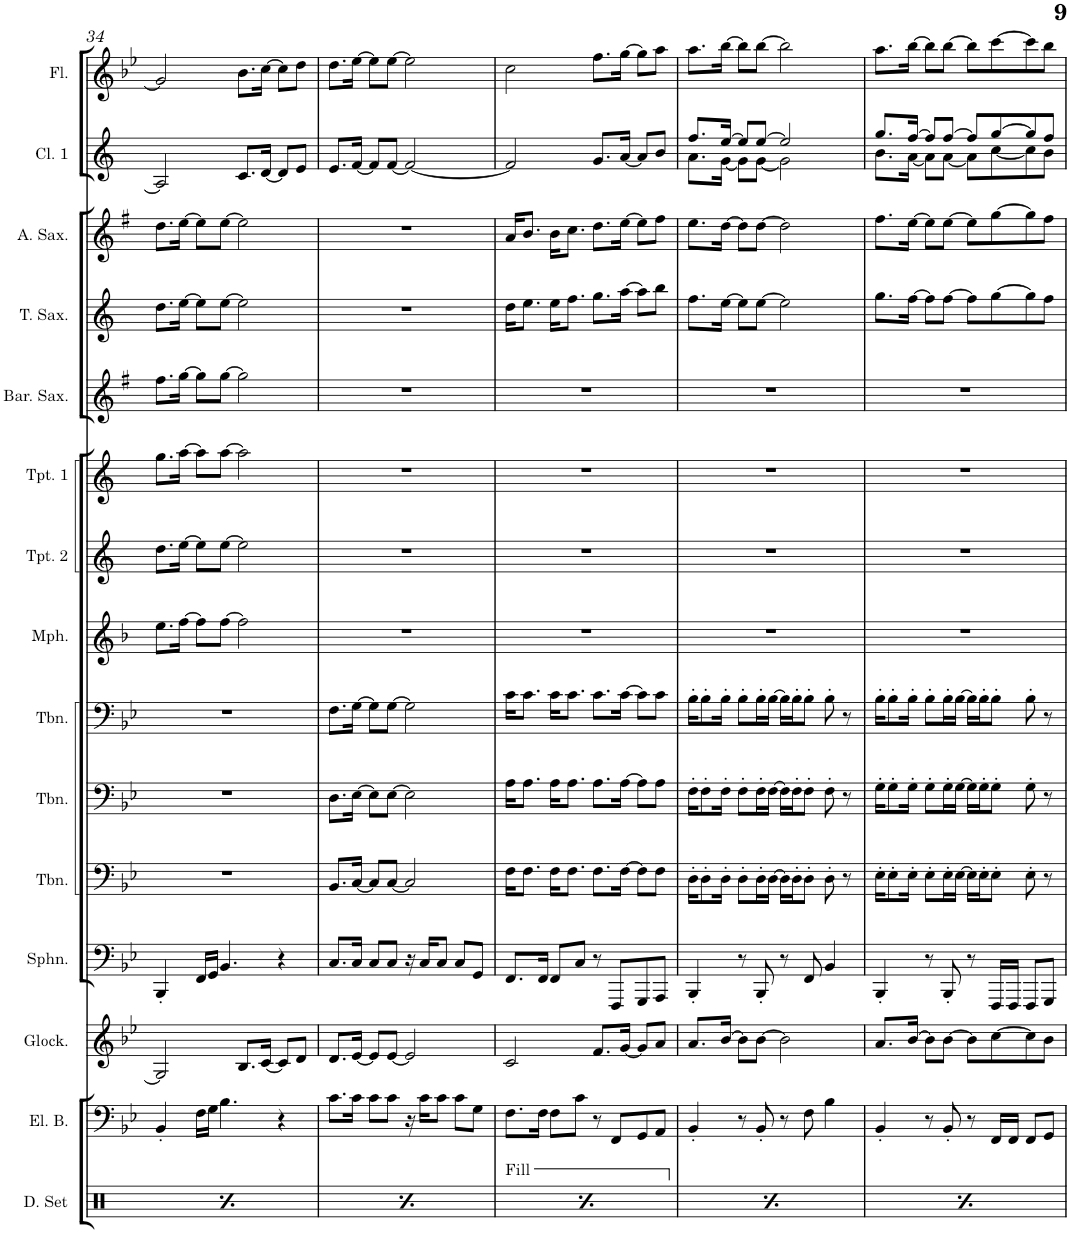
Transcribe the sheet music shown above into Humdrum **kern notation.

**kern	**kern	**kern	**kern	**kern	**kern	**kern	**kern	**kern	**kern	**kern	**kern	**kern	**kern	**kern
*part15	*part14	*part13	*part12	*part11	*part10	*part9	*part8	*part7	*part6	*part5	*part4	*part3	*part2	*part1
*staff15	*staff14	*staff13	*staff12	*staff11	*staff10	*staff9	*staff8	*staff7	*staff6	*staff5	*staff4	*staff3	*staff2	*staff1
*I"Drumset	*I"Electric Bass	*I"Glockenspiel	*I"Sousaphone	*I"Trombone	*I"Trombone	*I"Trombone	*I"Mellophone	*I"Trumpet 2	*I"Trumpet 1	*I"Baritone Sax	*I"Tenor Sax	*I"Alto Sax	*I"Clarinet 1	*I"Flute
*I'D. Set	*I'El. B.	*I'Glock.	*I'Sphn.	*I'Tbn.	*I'Tbn.	*I'Tbn.	*I'Mph.	*I'Tpt. 2	*I'Tpt. 1	*I'Bar. Sax.	*I'T. Sax.	*I'A. Sax.	*I'Cl. 1	*I'Fl.
!!LO:PB:g=z
*clefX	*clefF4	*clefG2	*clefF4	*clefF4	*clefF4	*clefF4	*clefG2	*clefG2	*clefG2	*clefG2	*clefG2	*clefG2	*clefG2	*clefG2
*	*Trd7c12	*Trd-14c-24	*	*	*	*	*Trd4c7	*Trd1c2	*Trd1c2	*Trd12c21	*Trd8c14	*Trd5c9	*Trd1c2	*
*k[]	*k[b-e-]	*k[b-e-]	*k[b-e-]	*k[b-e-]	*k[b-e-]	*k[b-e-]	*k[b-]	*k[]	*k[]	*k[f#]	*k[]	*k[f#]	*k[]	*k[b-e-]
*M4/4	*M4/4	*M4/4	*M4/4	*M4/4	*M4/4	*M4/4	*M4/4	*M4/4	*M4/4	*M4/4	*M4/4	*M4/4	*M4/4	*M4/4
=34	=34	=34	=34	=34	=34	=34	=34	=34	=34	=34	=34	=34	=34	=34
*^	*	*	*	*	*	*	*	*	*	*	*	*	*	*
8r	4Rf\	4BB-'/	2G/]	4BBB-'/	1r	1r	1r	8.ee\L	8.dd\L	8.gg\L	8.ff#\L	8.dd\L	8.dd\L	2A/]	2g/]
8Ree/L	.	.	.	.	.	.	.	.	.	.	.	.	.	.	.
.	.	.	.	.	.	.	.	[16ff\Jk	[16ee\Jk	[16aa\Jk	[16gg\Jk	[16ee\Jk	[16ee\Jk	.	.
8Rcc/	4Rf\	16F\LL	.	16FF/LL	.	.	.	8ff\L]	8ee\L]	8aa\L]	8gg\L]	8ee\L]	8ee\L]	.	.
.	.	16G\JJ	.	16GG/JJ	.	.	.	.	.	.	.	.	.	.	.
8Ree/J	.	4.B-\	.	4.BB-/	.	.	.	[8ff\J	[8ee\J	[8aa\J	[8gg\J	[8ee\J	[8ee\J	.	.
8r	4Rf\	.	8.B-/L	.	.	.	.	2ff\]	2ee\]	2aa\]	2gg\]	2ee\]	2ee\]	8.c/L	8.b-\L
8Ree/L	.	.	.	.	.	.	.	.	.	.	.	.	.	.	.
.	.	.	[16c/Jk	.	.	.	.	.	.	.	.	.	.	[16d/Jk	[16cc\Jk
8Rcc/	4Rf\	4r	8c/L]	4r	.	.	.	.	.	.	.	.	.	8d/L]	8cc\L]
8Ree/J	.	.	8d/J	.	.	.	.	.	.	.	.	.	.	8e/J	8dd\J
=35	=35	=35	=35	=35	=35	=35	=35	=35	=35	=35	=35	=35	=35	=35	=35
8r	4Rf\	8.c\L	8.d/L	8.C/L	8.BB-/L	8.D\L	8.F\L	1r	1r	1r	1r	1r	1r	8.e/L	8.dd\L
8Ree/L	.	.	.	.	.	.	.	.	.	.	.	.	.	.	.
.	.	16c\Jk	[16e-/Jk	16C/Jk	[16C/Jk	[16E-\Jk	[16G\Jk	.	.	.	.	.	.	[16f/Jk	[16ee-\Jk
8Rcc/	4Rf\	8c\L	8e-/L]	8C/L	8C/L]	8E-\L]	8G\L]	.	.	.	.	.	.	8f/L]	8ee-\L]
8Ree/J	.	8c\J	[8e-/J	8C/J	[8C/J	[8E-\J	[8G\J	.	.	.	.	.	.	[8f/J	[8ee-\J
8r	4Rf\	16r	2e-/]	16r	2C/]	2E-\]	2G\]	.	.	.	.	.	.	2f/_	2ee-\]
.	.	16c\KL	.	16C/KL	.	.	.	.	.	.	.	.	.	.	.
8Ree/L	.	8c\J	.	8C/J	.	.	.	.	.	.	.	.	.	.	.
8Rcc/	4Rf\	8c\L	.	8C/L	.	.	.	.	.	.	.	.	.	.	.
8Ree/J	.	8G\J	.	8GG/J	.	.	.	.	.	.	.	.	.	.	.
=36	=36	=36	=36	=36	=36	=36	=36	=36	=36	=36	=36	=36	=36	=36	=36
8r	4Rf\	8.F\L	2c/	8.FF/L	16F\KL	16A\KL	16c\KL	1r	1r	1r	1r	16dd\KL	16a/KL	2f/]	2cc\
.	.	.	.	.	8.F\J	8.A\J	8.c\J	.	.	.	.	8.ee\J	8.b/J	.	.
8Ree/L	.	.	.	.	.	.	.	.	.	.	.	.	.	.	.
.	.	16F\Jk	.	16FF/Jk	.	.	.	.	.	.	.	.	.	.	.
8Rcc/	4Rf\	8F\L	.	8FF/L	16F\KL	16A\KL	16c\KL	.	.	.	.	16ee\KL	16b\KL	.	.
.	.	.	.	.	8.F\J	8.A\J	8.c\J	.	.	.	.	8.ff\J	8.cc\J	.	.
8Ree/J	.	8c\J	.	8C/J	.	.	.	.	.	.	.	.	.	.	.
8r	4Rf\	8r	8.f/L	8r	8.F\L	8.A\L	8.c\L	.	.	.	.	8.gg\L	8.dd\L	8.g/L	8.ff\L
8Ree/L	.	8FF/L	.	8FFF/L	.	.	.	.	.	.	.	.	.	.	.
.	.	.	[16g/Jk	.	[16F\Jk	[16A\Jk	[16c\Jk	.	.	.	.	[16aa\Jk	[16ee\Jk	[16a/Jk	[16gg\Jk
8Rcc/	4Rf\	8GG/	8g/L]	8GGG/	8F\L]	8A\L]	8c\L]	.	.	.	.	8aa\L]	8ee\L]	8a/L]	8gg\L]
8Ree/J	.	8AA/J	8a/J	8AAA/J	8F\J	8A\J	8c\J	.	.	.	.	8bb\J	8ff#\J	8b/J	8aa\J
=37	=37	=37	=37	=37	=37	=37	=37	=37	=37	=37	=37	=37	=37	=37	=37
*	*	*	*	*	*	*	*	*	*	*	*	*	*	*^	*
8r	4Rf\	4BB-'/	8.a/L	4BBB-'/	16D'\KL	16F'\KL	16B-'\KL	1r	1r	1r	1r	8.ff\L	8.ee\L	8.ff/L	8.a\L	8.aa\L
.	.	.	.	.	8D'\	8F'\	8B-'\	.	.	.	.	.	.	.	.	.
8Ree/L	.	.	.	.	.	.	.	.	.	.	.	.	.	.	.	.
.	.	.	[16b-/Jk	.	16D'\Jk	16F'\Jk	16B-'\Jk	.	.	.	.	[16ee\Jk	[16dd\Jk	[16ee/Jk	[16g\Jk	[16bb-\Jk
8Rcc/	4Rf\	8r	8b-\L]	8r	8D'\L	8F'\L	8B-'\L	.	.	.	.	8ee\L]	8dd\L]	8ee/L]	8g\L]	8bb-\L]
8Ree/J	.	8BB-'/	[8b-\J	8BBB-'/	16D'\L	16F'\L	16B-'\L	.	.	.	.	[8ee\J	[8dd\J	[8ee/J	[8g\J	[8bb-\J
.	.	.	.	.	[16D\JJ	[16F\JJ	[16B-\JJ	.	.	.	.	.	.	.	.	.
8r	4Rf\	8r	2b-\]	8r	16D\LL]	16F\LL]	16B-\LL]	.	.	.	.	2ee\]	2dd\]	2ee/]	2g\]	2bb-\]
.	.	.	.	.	16D'\J	16F'\J	16B-'\J	.	.	.	.	.	.	.	.	.
8Ree/L	.	8F\	.	8FF/	8D'\J	8F'\J	8B-'\J	.	.	.	.	.	.	.	.	.
8Rcc/	4Rf\	4B-\	.	4BB-/	8D'\	8F'\	8B-'\	.	.	.	.	.	.	.	.	.
8Ree/J	.	.	.	.	8r	8r	8r	.	.	.	.	.	.	.	.	.
=38	=38	=38	=38	=38	=38	=38	=38	=38	=38	=38	=38	=38	=38	=38	=38	=38
8r	4Rf\	4BB-'/	8.a/L	4BBB-'/	16E-'\KL	16G'\KL	16B-'\KL	1r	1r	1r	1r	8.gg\L	8.ff#\L	8.gg/L	8.b\L	8.aa\L
.	.	.	.	.	8E-'\	8G'\	8B-'\	.	.	.	.	.	.	.	.	.
8Ree/L	.	.	.	.	.	.	.	.	.	.	.	.	.	.	.	.
.	.	.	[16b-/Jk	.	16E-'\Jk	16G'\Jk	16B-'\Jk	.	.	.	.	[16ff\Jk	[16ee\Jk	[16ff/Jk	[16a\Jk	[16bb-\Jk
8Rcc/	4Rf\	8r	8b-\L]	8r	8E-'\L	8G'\L	8B-'\L	.	.	.	.	8ff\L]	8ee\L]	8ff/L]	8a\L]	8bb-\L]
8Ree/J	.	8BB-'/	[8b-\J	8BBB-'/	16E-'\L	16G'\L	16B-'\L	.	.	.	.	[8ff\J	[8ee\J	[8ff/J	[8a\J	[8bb-\J
.	.	.	.	.	[16E-\JJ	[16G\JJ	[16B-\JJ	.	.	.	.	.	.	.	.	.
8r	4Rf\	8r	8b-\L]	8r	16E-\LL]	16G\LL]	16B-\LL]	.	.	.	.	8ff\L]	8ee\L]	8ff/L]	8a\L]	8bb-\L]
.	.	.	.	.	16E-'\J	16G'\J	16B-'\J	.	.	.	.	.	.	.	.	.
8Ree/L	.	16FF/LL	[8cc\	16FFF/LL	8E-'\J	8G'\J	8B-'\J	.	.	.	.	[8gg\	[8gg\	[8gg/	[8cc\	[8ccc\
.	.	16FF/JJ	.	16FFF/JJ	.	.	.	.	.	.	.	.	.	.	.	.
8Rcc/	4Rf\	8FF/L	8cc\]	8FFF/L	8E-'\	8G'\	8B-'\	.	.	.	.	8gg\]	8gg\]	8gg/]	8cc\]	8ccc\]
8Ree/J	.	8GG/J	8b-\J	8GGG/J	8r	8r	8r	.	.	.	.	8ff\J	8ff#\J	8ff/J	8b\J	8bb-\J
*v	*v	*	*	*	*	*	*	*	*	*	*	*	*	*v	*v	*
=	=	=	=	=	=	=	=	=	=	=	=	=	=	=
*-	*-	*-	*-	*-	*-	*-	*-	*-	*-	*-	*-	*-	*-	*-
